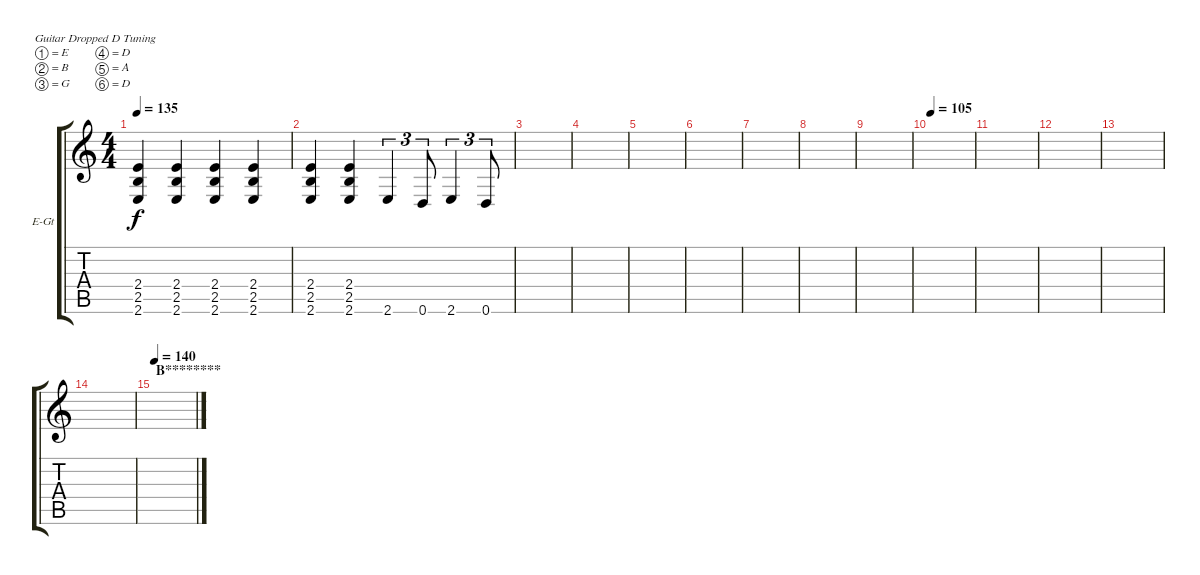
\bracketExtendMode groupsimilarinstruments
\firstSystemTrackNameOrientation horizontal
\otherSystemsTrackNameOrientation horizontal
\track ("Distortion-guitar (Paul)" "E-Gt") {instrument distortionguitar}
\staff {score tabs}
\tuning (E4 B3 G3 D3 A2 D2)
\ts (4 4)
\tempo 135
\clef g2
\ks c
(2.4 2.5 2.6).4{dy f} (2.4 2.5 2.6).4 (2.4 2.5 2.6).4 (2.4 2.5 2.6).4 |
(2.4 2.5 2.6).4 (2.4 2.5 2.6).4 2.6.4{tu (3 2)} 0.6.8{tu (3 2)} 2.6.4{tu (3 2)} 0.6.8{tu (3 2)} |
|
|
|
|
|
|
|
\tempo 105
|
|
|
|
|
\section ("" "B********")
\tempo 140
